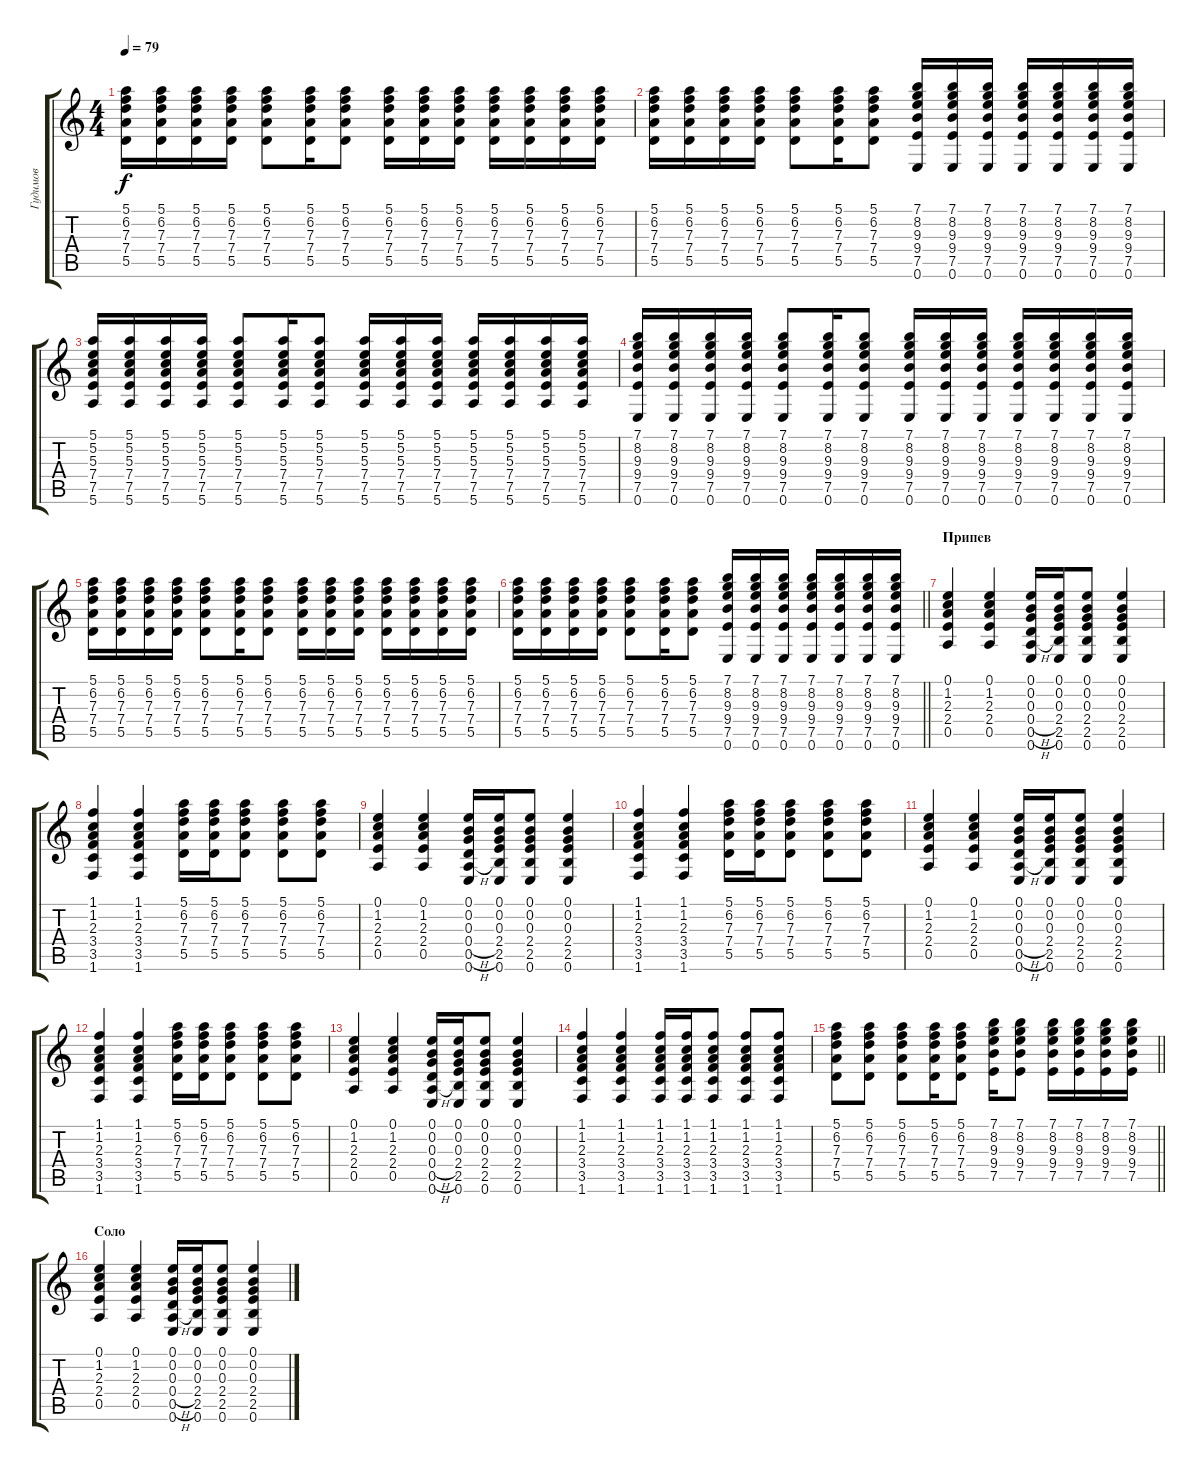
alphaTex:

\track ("Гудимов" "Гудимов") {instrument acousticguitarsteel}
\staff {score tabs}
\tuning (E4 B3 G3 D3 A2 E2) {hide}
\ts (4 4)
\tempo 79
\clef g2
\ks c
(5.1 6.2 7.3 7.4 5.5).16{dy f} (5.1 6.2 7.3 7.4 5.5).16 (5.1 6.2 7.3 7.4 5.5).16 (5.1 6.2 7.3 7.4 5.5).16 (5.1 6.2 7.3 7.4 5.5).8 (5.1 6.2 7.3 7.4 5.5).16 (5.1 6.2 7.3 7.4 5.5).8 (5.1 6.2 7.3 7.4 5.5).16 (5.1 6.2 7.3 7.4 5.5).16 (5.1 6.2 7.3 7.4 5.5).16 (5.1 6.2 7.3 7.4 5.5).16 (5.1 6.2 7.3 7.4 5.5).16 (5.1 6.2 7.3 7.4 5.5).16 (5.1 6.2 7.3 7.4 5.5).16 |
(5.1 6.2 7.3 7.4 5.5).16 (5.1 6.2 7.3 7.4 5.5).16 (5.1 6.2 7.3 7.4 5.5).16 (5.1 6.2 7.3 7.4 5.5).16 (5.1 6.2 7.3 7.4 5.5).8 (5.1 6.2 7.3 7.4 5.5).16 (5.1 6.2 7.3 7.4 5.5).8 (7.1 8.2 9.3 9.4 7.5 0.6).16 (7.1 8.2 9.3 9.4 7.5 0.6).16 (7.1 8.2 9.3 9.4 7.5 0.6).16 (7.1 8.2 9.3 9.4 7.5 0.6).16 (7.1 8.2 9.3 9.4 7.5 0.6).16 (7.1 8.2 9.3 9.4 7.5 0.6).16 (7.1 8.2 9.3 9.4 7.5 0.6).16 |
(5.1 5.2 5.3 7.4 7.5 5.6).16 (5.1 5.2 5.3 7.4 7.5 5.6).16 (5.1 5.2 5.3 7.4 7.5 5.6).16 (5.1 5.2 5.3 7.4 7.5 5.6).16 (5.1 5.2 5.3 7.4 7.5 5.6).8 (5.1 5.2 5.3 7.4 7.5 5.6).16 (5.1 5.2 5.3 7.4 7.5 5.6).8 (5.1 5.2 5.3 7.4 7.5 5.6).16 (5.1 5.2 5.3 7.4 7.5 5.6).16 (5.1 5.2 5.3 7.4 7.5 5.6).16 (5.1 5.2 5.3 7.4 7.5 5.6).16 (5.1 5.2 5.3 7.4 7.5 5.6).16 (5.1 5.2 5.3 7.4 7.5 5.6).16 (5.1 5.2 5.3 7.4 7.5 5.6).16 |
(7.1 8.2 9.3 9.4 7.5 0.6).16 (7.1 8.2 9.3 9.4 7.5 0.6).16 (7.1 8.2 9.3 9.4 7.5 0.6).16 (7.1 8.2 9.3 9.4 7.5 0.6).16 (7.1 8.2 9.3 9.4 7.5 0.6).8 (7.1 8.2 9.3 9.4 7.5 0.6).16 (7.1 8.2 9.3 9.4 7.5 0.6).8 (7.1 8.2 9.3 9.4 7.5 0.6).16 (7.1 8.2 9.3 9.4 7.5 0.6).16 (7.1 8.2 9.3 9.4 7.5 0.6).16 (7.1 8.2 9.3 9.4 7.5 0.6).16 (7.1 8.2 9.3 9.4 7.5 0.6).16 (7.1 8.2 9.3 9.4 7.5 0.6).16 (7.1 8.2 9.3 9.4 7.5 0.6).16 |
(5.1 6.2 7.3 7.4 5.5).16 (5.1 6.2 7.3 7.4 5.5).16 (5.1 6.2 7.3 7.4 5.5).16 (5.1 6.2 7.3 7.4 5.5).16 (5.1 6.2 7.3 7.4 5.5).8 (5.1 6.2 7.3 7.4 5.5).16 (5.1 6.2 7.3 7.4 5.5).8 (5.1 6.2 7.3 7.4 5.5).16 (5.1 6.2 7.3 7.4 5.5).16 (5.1 6.2 7.3 7.4 5.5).16 (5.1 6.2 7.3 7.4 5.5).16 (5.1 6.2 7.3 7.4 5.5).16 (5.1 6.2 7.3 7.4 5.5).16 (5.1 6.2 7.3 7.4 5.5).16 |
\barLineRight lightlight
(5.1 6.2 7.3 7.4 5.5).16 (5.1 6.2 7.3 7.4 5.5).16 (5.1 6.2 7.3 7.4 5.5).16 (5.1 6.2 7.3 7.4 5.5).16 (5.1 6.2 7.3 7.4 5.5).8 (5.1 6.2 7.3 7.4 5.5).16 (5.1 6.2 7.3 7.4 5.5).8 (7.1 8.2 9.3 9.4 7.5 0.6).16 (7.1 8.2 9.3 9.4 7.5 0.6).16 (7.1 8.2 9.3 9.4 7.5 0.6).16 (7.1 8.2 9.3 9.4 7.5 0.6).16 (7.1 8.2 9.3 9.4 7.5 0.6).16 (7.1 8.2 9.3 9.4 7.5 0.6).16 (7.1 8.2 9.3 9.4 7.5 0.6).16 |
\section ("" "Припев")
(0.1 1.2 2.3 2.4 0.5).4 (0.1 1.2 2.3 2.4 0.5).4 (0.1 0.2 0.3 0.4{h} 0.5{h} 0.6).16 (0.1 0.2 0.3 2.4 2.5 0.6).16 (0.1 0.2 0.3 2.4 2.5 0.6).8 (0.1 0.2 0.3 2.4 2.5 0.6).4 |
(1.1 1.2 2.3 3.4 3.5 1.6).4 (1.1 1.2 2.3 3.4 3.5 1.6).4 (5.1 6.2 7.3 7.4 5.5).16 (5.1 6.2 7.3 7.4 5.5).16 (5.1 6.2 7.3 7.4 5.5).8 (5.1 6.2 7.3 7.4 5.5).8 (5.1 6.2 7.3 7.4 5.5).8 |
(0.1 1.2 2.3 2.4 0.5).4 (0.1 1.2 2.3 2.4 0.5).4 (0.1 0.2 0.3 0.4{h} 0.5{h} 0.6).16 (0.1 0.2 0.3 2.4 2.5 0.6).16 (0.1 0.2 0.3 2.4 2.5 0.6).8 (0.1 0.2 0.3 2.4 2.5 0.6).4 |
(1.1 1.2 2.3 3.4 3.5 1.6).4 (1.1 1.2 2.3 3.4 3.5 1.6).4 (5.1 6.2 7.3 7.4 5.5).16 (5.1 6.2 7.3 7.4 5.5).16 (5.1 6.2 7.3 7.4 5.5).8 (5.1 6.2 7.3 7.4 5.5).8 (5.1 6.2 7.3 7.4 5.5).8 |
(0.1 1.2 2.3 2.4 0.5).4 (0.1 1.2 2.3 2.4 0.5).4 (0.1 0.2 0.3 0.4{h} 0.5{h} 0.6).16 (0.1 0.2 0.3 2.4 2.5 0.6).16 (0.1 0.2 0.3 2.4 2.5 0.6).8 (0.1 0.2 0.3 2.4 2.5 0.6).4 |
(1.1 1.2 2.3 3.4 3.5 1.6).4 (1.1 1.2 2.3 3.4 3.5 1.6).4 (5.1 6.2 7.3 7.4 5.5).16 (5.1 6.2 7.3 7.4 5.5).16 (5.1 6.2 7.3 7.4 5.5).8 (5.1 6.2 7.3 7.4 5.5).8 (5.1 6.2 7.3 7.4 5.5).8 |
(0.1 1.2 2.3 2.4 0.5).4 (0.1 1.2 2.3 2.4 0.5).4 (0.1 0.2 0.3 0.4{h} 0.5{h} 0.6).16 (0.1 0.2 0.3 2.4 2.5 0.6).16 (0.1 0.2 0.3 2.4 2.5 0.6).8 (0.1 0.2 0.3 2.4 2.5 0.6).4 |
(1.1 1.2 2.3 3.4 3.5 1.6).4 (1.1 1.2 2.3 3.4 3.5 1.6).4 (1.1 1.2 2.3 3.4 3.5 1.6).16 (1.1 1.2 2.3 3.4 3.5 1.6).16 (1.1 1.2 2.3 3.4 3.5 1.6).8 (1.1 1.2 2.3 3.4 3.5 1.6).8 (1.1 1.2 2.3 3.4 3.5 1.6).8 |
\barLineRight lightlight
(5.1 6.2 7.3 7.4 5.5).8 (5.1 6.2 7.3 7.4 5.5).8 (5.1 6.2 7.3 7.4 5.5).8 (5.1 6.2 7.3 7.4 5.5).16 (5.1 6.2 7.3 7.4 5.5).8 (7.1 8.2 9.3 9.4 7.5).16 (7.1 8.2 9.3 9.4 7.5).8 (7.1 8.2 9.3 9.4 7.5).16 (7.1 8.2 9.3 9.4 7.5).16 (7.1 8.2 9.3 9.4 7.5).16 (7.1 8.2 9.3 9.4 7.5).16 |
\section ("" "Соло")
(0.1 1.2 2.3 2.4 0.5).4 (0.1 1.2 2.3 2.4 0.5).4 (0.1 0.2 0.3 0.4{h} 0.5{h} 0.6).16 (0.1 0.2 0.3 2.4 2.5 0.6).16 (0.1 0.2 0.3 2.4 2.5 0.6).8 (0.1 0.2 0.3 2.4 2.5 0.6).4
